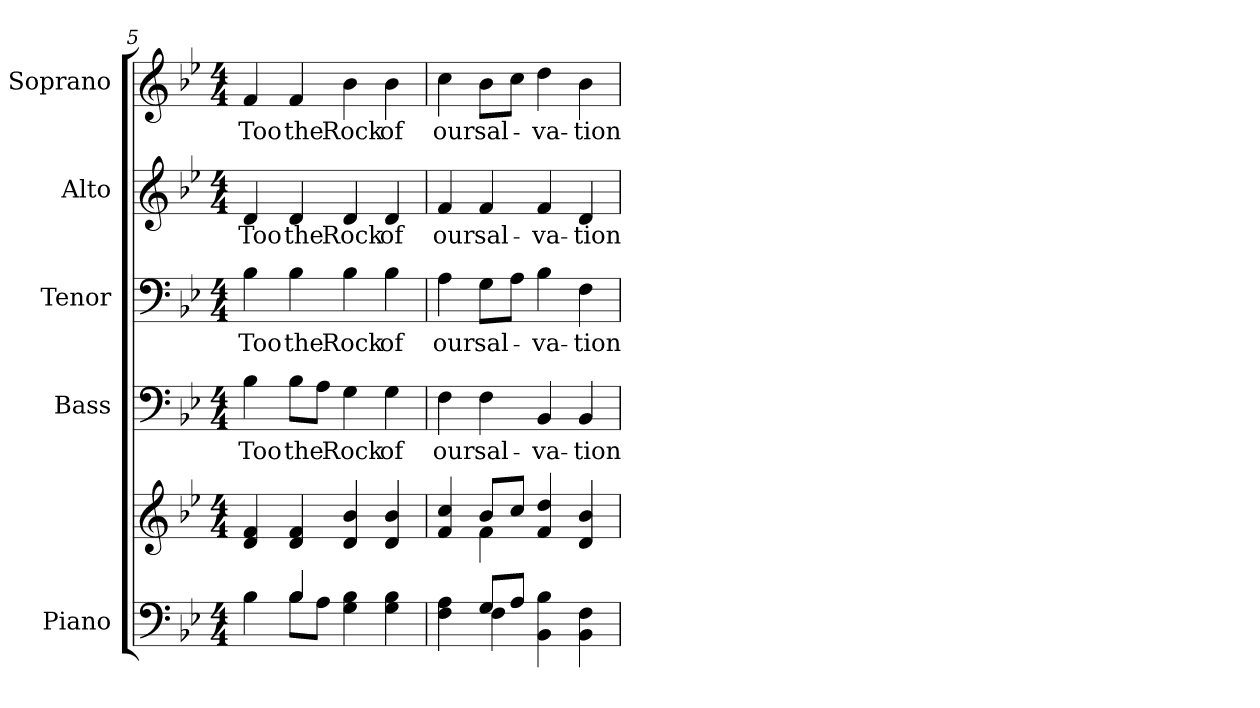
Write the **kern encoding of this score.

**kern	**kern	**kern	**text	**kern	**text	**kern	**text	**kern	**text
*part5	*part5	*part4	*part4	*part3	*part3	*part2	*part2	*part1	*part1
*staff6	*staff5	*staff4	*staff4	*staff3	*staff3	*staff2	*staff2	*staff1	*staff1
*I"Piano	*	*I"Bass	*	*I"Tenor	*	*I"Alto	*	*I"Soprano	*
*I'Pno.	*	*I'B.	*	*I'T.	*	*I'A.	*	*I'S.	*
!!LO:PB:g=z
*clefF4	*clefG2	*clefF4	*	*clefF4	*	*clefG2	*	*clefG2	*
*k[b-e-]	*k[b-e-]	*k[b-e-]	*	*k[b-e-]	*	*k[b-e-]	*	*k[b-e-]	*
*B-:	*B-:	*B-:	*	*B-:	*	*B-:	*	*B-:	*
*M4/4	*M4/4	*M4/4	*	*M4/4	*	*M4/4	*	*M4/4	*
=5	=5	=5	=5	=5	=5	=5	=5	=5	=5
*^	*	*	*	*	*	*	*	*	*
!	!	!	!	!LO:LY:b:color=#000000	!	!	!	!	!	!
!	!	!	!	!	!	!LO:LY:b:color=#000000	!	!	!	!
!	!	!	!	!	!	!	!	!LO:LY:b:color=#000000	!	!
!	!	!	!	!	!	!	!	!	!	!LO:LY:b:color=#000000
4B-i\	4ryy	4di/ 4fi	4B-i\	Too	4B-i\	Too	4di/	Too	4fi/	Too
!	!	!	!	!LO:LY:b:color=#000000	!	!	!	!	!	!
!	!	!	!	!	!	!LO:LY:b:color=#000000	!	!	!	!
!	!	!	!	!	!	!	!	!LO:LY:b:color=#000000	!	!
!	!	!	!	!	!	!	!	!	!	!LO:LY:b:color=#000000
4B-i/	8B-i\L	4di/ 4fi	8B-i\L	the	4B-i\	the	4di/	the	4fi/	the
.	8Ai\J	.	8Ai\J	.	.	.	.	.	.	.
!	!	!	!	!LO:LY:b:color=#000000	!	!	!	!	!	!
!	!	!	!	!	!	!LO:LY:b:color=#000000	!	!	!	!
!	!	!	!	!	!	!	!	!LO:LY:b:color=#000000	!	!
!	!	!	!	!	!	!	!	!	!	!LO:LY:b:color=#000000
4Gi\ 4B-i	2ryy	4di/ 4b-i	4Gi\	Rock	4B-i\	Rock	4di/	Rock	4b-i\	Rock
!	!	!	!	!LO:LY:b:color=#000000	!	!	!	!	!	!
!	!	!	!	!	!	!LO:LY:b:color=#000000	!	!	!	!
!	!	!	!	!	!	!	!	!LO:LY:b:color=#000000	!	!
!	!	!	!	!	!	!	!	!	!	!LO:LY:b:color=#000000
4Gi\ 4B-i	.	4di/ 4b-i	4Gi\	of	4B-i\	of	4di/	of	4b-i\	of
=6	=6	=6	=6	=6	=6	=6	=6	=6	=6	=6
*	*	*^	*	*	*	*	*	*	*	*
!	!	!	!	!	!LO:LY:b:color=#000000	!	!	!	!	!	!
!	!	!	!	!	!	!	!LO:LY:b:color=#000000	!	!	!	!
!	!	!	!	!	!	!	!	!	!LO:LY:b:color=#000000	!	!
!	!	!	!	!	!	!	!	!	!	!	!LO:LY:b:color=#000000
4Fi\ 4Ai	4ryy	4fi/ 4cci	4ryy	4Fi\	our	4Ai\	our	4fi/	our	4cci\	our
!	!	!	!	!	!LO:LY:b:color=#000000	!	!	!	!	!	!
!	!	!	!	!	!	!	!LO:LY:b:color=#000000	!	!	!	!
!	!	!	!	!	!	!	!	!	!LO:LY:b:color=#000000	!	!
!	!	!	!	!	!	!	!	!	!	!	!LO:LY:b:color=#000000
8Gi/L	4Fi\	8b-i/L	4fi\	4Fi\	sal-	8Gi\L	sal-	4fi/	sal-	8b-i\L	sal-
8Ai/J	.	8cci/J	.	.	.	8Ai\J	.	.	.	8cci\J	.
!	!	!	!	!	!LO:LY:b:color=#000000	!	!	!	!	!	!
!	!	!	!	!	!	!	!LO:LY:b:color=#000000	!	!	!	!
!	!	!	!	!	!	!	!	!	!LO:LY:b:color=#000000	!	!
!	!	!	!	!	!	!	!	!	!	!	!LO:LY:b:color=#000000
4BB-i\ 4B-i	2ryy	4fi/ 4ddi	2ryy	4BB-i/	-va-	4B-i\	-va-	4fi/	-va-	4ddi\	-va-
!	!	!	!	!	!LO:LY:b:color=#000000	!	!	!	!	!	!
!	!	!	!	!	!	!	!LO:LY:b:color=#000000	!	!	!	!
!	!	!	!	!	!	!	!	!	!LO:LY:b:color=#000000	!	!
!	!	!	!	!	!	!	!	!	!	!	!LO:LY:b:color=#000000
4BB-i\ 4Fi	.	4di/ 4b-i	.	4BB-i/	-tion	4Fi\	-tion	4di/	-tion	4b-i\	-tion
*v	*v	*	*	*	*	*	*	*	*	*	*
*	*v	*v	*	*	*	*	*	*	*	*
=	=	=	=	=	=	=	=	=	=
*-	*-	*-	*-	*-	*-	*-	*-	*-	*-
